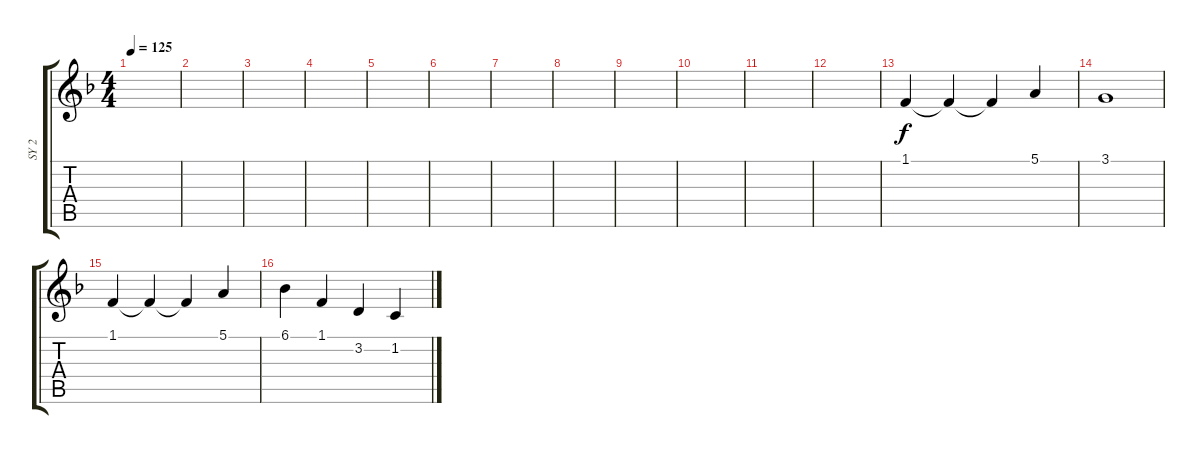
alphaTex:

\track ("SY 2" "SY 2") {instrument fx1rain}
\staff {score tabs}
\tuning (E4 B3 G3 D3 A2 E2) {hide}
\ts (4 4)
\tempo 125
\clef g2
\ks f
|
|
|
|
|
|
|
|
|
|
|
|
1.1.4 1.1{t}.4 1.1{t}.4 5.1.4 |
3.1.1 |
1.1.4 1.1{t}.4 1.1{t}.4 5.1.4 |
6.1.4 1.1.4 3.2.4 1.2.4
